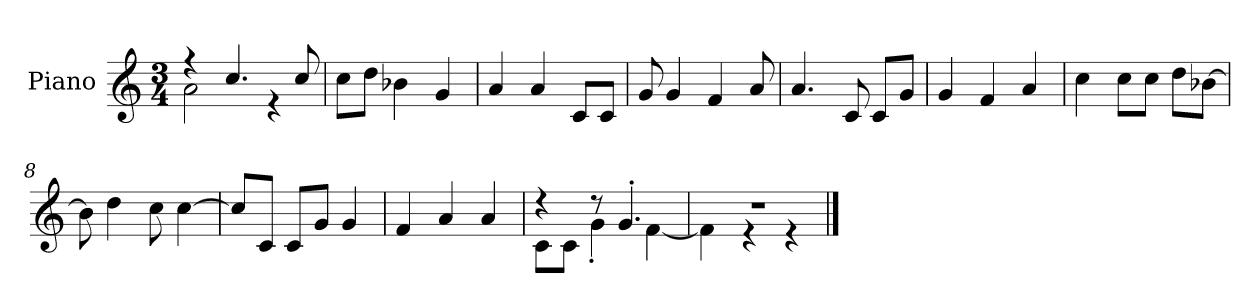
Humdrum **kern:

**kern
*part1
*staff1
*I"Piano
*I'P-no
*clefG2
*k[]
*M3/4
*MM174
=1
*^
4r	2a\
4.cc/	.
.	4r
8cc/	.
*v	*v
=2
8cc\L
8dd\J
4b-X\
4g/
=3
4a/
4a/
8c/L
8c/J
=4
8g/
4g/
4f/
8a/
=5
4.a/
8c/
8c/L
8g/J
=6
4g/
4f/
4a/
=7
4cc\
8cc\L
8cc\J
8dd\L
[8b-X\J
=8
8b-\]
4dd\
8cc\
[4cc\
!!LO:LB:g=z
=9
8cc/L]
8c/J
8c/L
8g/J
4g/
=10
4f/
4a/
4a/
=11
*^
4r	8c\L
.	8c\J
8r	4g'\
4.g'/	.
.	[4f\
=12	=12
2.r	4f\]
.	4r
.	4r
*v	*v
==
*-
